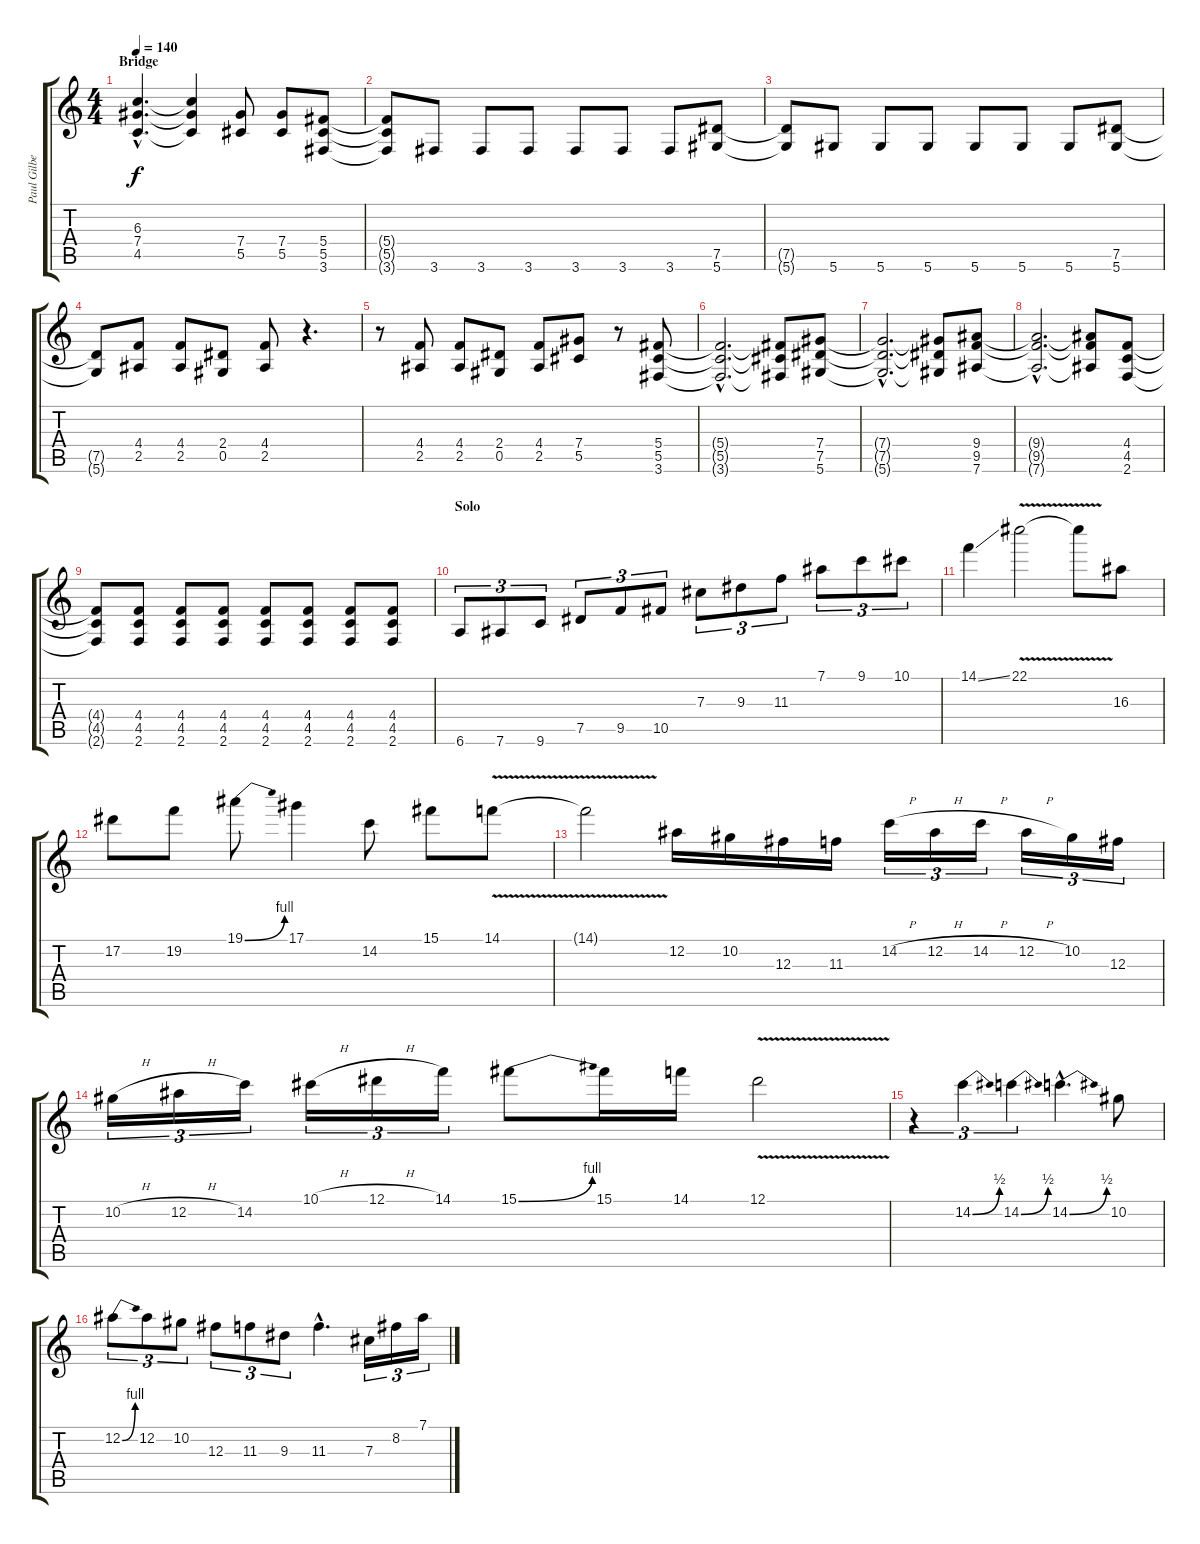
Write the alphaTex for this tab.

\track ("Paul Gilbert" "Paul Gilbe") {instrument distortionguitar}
\staff {score tabs}
\tuning (Eb4 Bb3 Gb3 Db3 Ab2 Eb2) {hide}
\ts (4 4)
\section ("" "Bridge")
\tempo 140
\clef g2
\ks c
(6.3{hac t} 7.4{hac t} 4.5{hac t}).4{d dy f} (6.3{t} 7.4{t} 4.5{t}).4 (7.4 5.5).8 (7.4 5.5).8 (5.4 5.5 3.6).8 |
(5.4{t} 5.5{t} 3.6{t}).8 3.6.8 3.6.8 3.6.8 3.6.8 3.6.8 3.6.8 (7.5 5.6).8 |
(7.5{t} 5.6{t}).8 5.6.8 5.6.8 5.6.8 5.6.8 5.6.8 5.6.8 (7.5 5.6).8 |
(7.5{t} 5.6{t}).8 (4.4 2.5).8 (4.4 2.5).8 (2.4 0.5).8 (4.4 2.5).8 r.4{d} |
r.8 (4.4 2.5).8 (4.4 2.5).8 (2.4 0.5).8 (4.4 2.5).8 (7.4 5.5).8 r.8 (5.4 5.5 3.6).8 |
(5.4{hac t} 5.5{hac t} 3.6{hac t}).2{d} (5.4{t} 5.5{t} 3.6{t}).8 (7.4 7.5 5.6).8 |
(7.4{hac t} 7.5{hac t} 5.6{hac t}).2{d} (7.4{t} 7.5{t} 5.6{t}).8 (9.4 9.5 7.6).8 |
(9.4{hac t} 9.5{hac t} 7.6{hac t}).2{d} (9.4{t} 9.5{t} 7.6{t}).8 (4.4 4.5 2.6).8 |
(4.4{t} 4.5{t} 2.6{t}).8 (4.4 4.5 2.6).8 (4.4 4.5 2.6).8 (4.4 4.5 2.6).8 (4.4 4.5 2.6).8 (4.4 4.5 2.6).8 (4.4 4.5 2.6).8 (4.4 4.5 2.6).8 |
\section ("" "Solo")
6.6.8{tu (3 2)} 7.6.8{tu (3 2)} 9.6.8{tu (3 2)} 7.5.8{tu (3 2)} 9.5.8{tu (3 2)} 10.5.8{tu (3 2)} 7.3.8{tu (3 2)} 9.3.8{tu (3 2)} 11.3.8{tu (3 2)} 7.1.8{tu (3 2)} 9.1.8{tu (3 2)} 10.1.8{tu (3 2)} |
14.1{ss}.4 22.1{v}.2 22.1{t}.8 16.3.8 |
17.2.8 19.2.8 19.1{be (bend 0 0 60 4)}.8 17.1.4 14.2.8 15.1.8 14.1{v}.8 |
14.1{t}.2 12.2.16 10.2.16 12.3.16 11.3.16 14.2{h}.16{tu (3 2)} 12.2{h}.16{tu (3 2)} 14.2{h}.16{tu (3 2)} 12.2{h}.16{tu (3 2)} 10.2.16{tu (3 2)} 12.3.16{tu (3 2)} |
10.2{h}.16{tu (3 2)} 12.2{h}.16{tu (3 2)} 14.2.16{tu (3 2)} 10.1{h}.16{tu (3 2)} 12.1{h}.16{tu (3 2)} 14.1.16{tu (3 2)} 15.1{be (bend 0 0 60 4)}.8 15.1.16 14.1.16 12.1{v}.2 |
r.4{tu (3 2)} 14.2{be (bend 0 0 60 2)}.4{tu (3 2)} 14.2{be (bend 0 0 60 2)}.4{tu (3 2)} 14.2{be (bend 0 0 60 2) hac}.4{d} 10.2.8 |
12.2{be (bend 0 0 60 4)}.8{tu (3 2)} 12.2.8{tu (3 2)} 10.2.8{tu (3 2)} 12.3.8{tu (3 2)} 11.3.8{tu (3 2)} 9.3.8{tu (3 2)} 11.3{hac}.4{d} 7.3.16{tu (3 2)} 8.2.16{tu (3 2)} 7.1.16{tu (3 2)}
